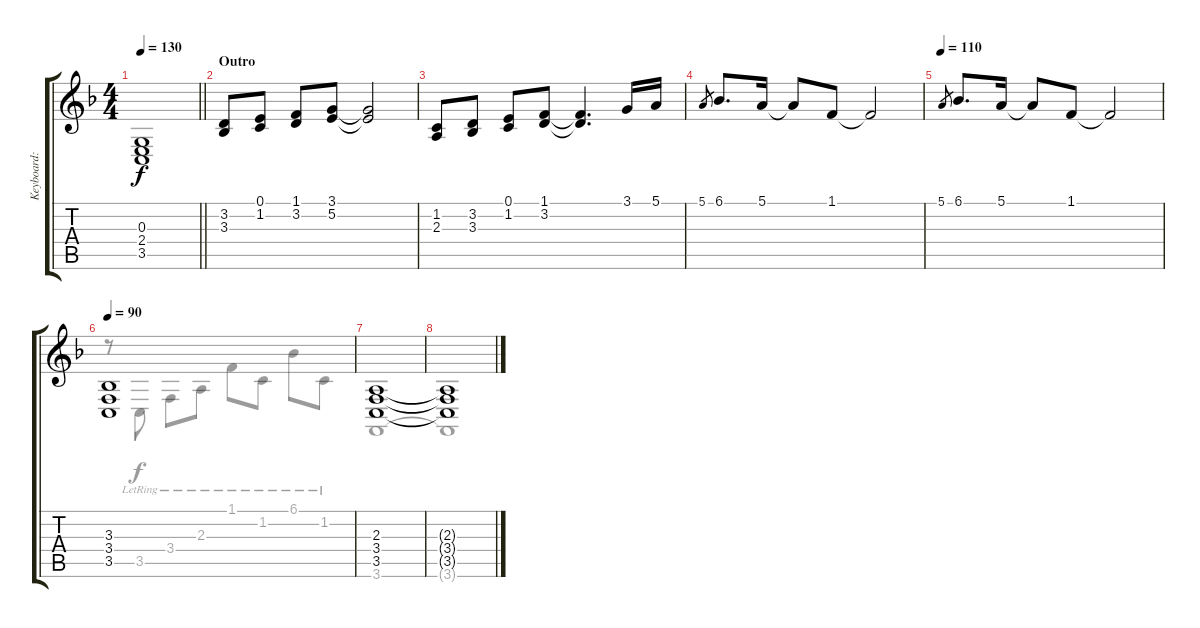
\track ("Keyboard: Tsumugi Kotobuki" "Keyboard: ") {instrument electricgrandpiano}
\staff {score tabs}
\tuning (E4 B3 G3 D3 A2 D2) {hide}
\voice
\ts (4 4)
\tempo 130
\clef g2
\barLineRight lightlight
\ks f
(0.3 2.4 3.5).1{dy f} |
\section ("" "Outro")
(3.2 3.3).8 (0.1 1.2).8 (1.1 3.2).8 (3.1 5.2).8 (3.1{t} 5.2{t}).2 |
(1.2 2.3).8 (3.2 3.3).8 (0.1 1.2).8 (1.1 3.2).8 (1.1{t} 3.2{t}).4{d} 3.1.16 5.1.16 |
5.1.8{gr} 6.1.8{d} 5.1.16 5.1{t}.8 1.1.8 1.1{t}.2 |
\tempo 110
5.1.8{gr} 6.1.8{d} 5.1.16 5.1{t}.8 1.1.8 1.1{t}.2 |
\tempo 90
(3.3 3.4 3.5).1 |
(2.3 3.4 3.5).1 |
(2.3{t} 3.4{t} 3.5{t}).1
\voice
\clef g2
\ottava regular
\simile none
\barLineRight lightlight
\ks f
|
|
|
|
|
r.8 3.5{lr}.8 3.4{lr}.8 2.3{lr}.8 1.1{lr}.8 1.2{lr}.8 6.1{lr}.8 1.2{lr}.8 |
3.6.1 |
3.6{t}.1
